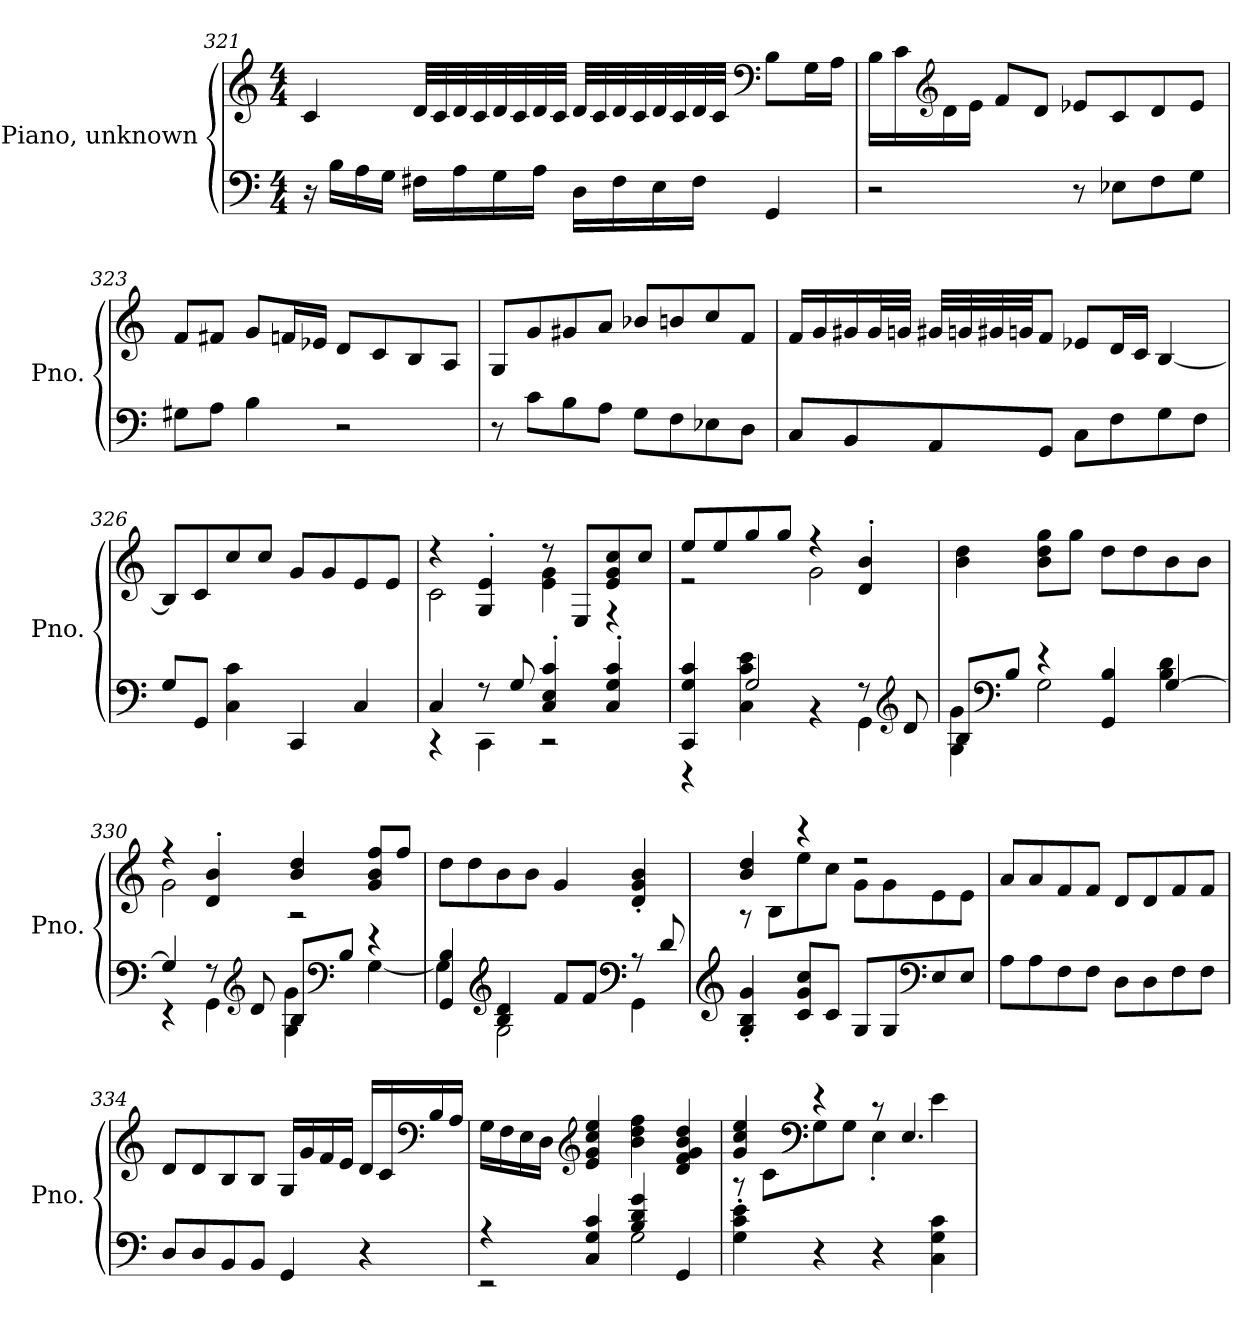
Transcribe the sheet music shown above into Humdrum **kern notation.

**kern	**kern
*part1	*part1
*staff2	*staff1
*I"Piano, unknown	*
*I'Pno.	*
*clefF4	*clefG2
*k[]	*k[]
*M4/4	*M4/4
=321	=321
16r	4c/
16B\LL	.
16A\	.
16G\JJ	.
16F#X\LL	32d/LLL
.	32c/
16A\	32d/
.	32c/
16G\	32d/
.	32c/
16A\JJ	32d/
.	32c/JJJ
16D\LL	32d/LLL
.	32c/
16F#\	32d/
.	32c/
16E\	32d/
.	32c/
16F#\JJ	32d/
.	32c/JJJ
*	*clefF4
4GG/	8B\L
.	16G\L
.	16A\JJ
!!LO:LB:g=z
=322	=322
2r	16B\LL
.	16c\
*	*clefG2
.	16d\
.	16e\JJ
.	8f/L
.	8d/J
8r	8e-X/L
8E-X\L	8c/
8F\	8d/
8G\J	8e-/J
=323	=323
8G#X\L	8f/L
8A\J	8f#X/J
4B\	8g/L
.	16fn/L
.	16e-X/JJ
2r	8d/L
.	8c/
.	8B/
.	8A/J
=324	=324
8r	8G/L
8c\L	8g/
8B\	8g#X/
8A\J	8a/J
8G\L	8b-X/L
8F\	8bn/
8E-X\	8cc/
8D\J	8f/J
!!LO:PB:g=z
=325	=325
8C/L	16f/LL
.	16g/
8BB/	16g#X/
.	32g#/L
.	32gn/JJJ
8AA/	32g#X/LLL
.	32gn/
.	32g#X/
.	32gn/JJ
8GG/J	8f/J
8C\L	8e-X/L
8F\	16d/L
.	16c/JJ
8G\	[4B/
8F\J	.
=326	=326
8G/L	8B/L]
8GG/J	8c/
4C\ 4c\	8cc/
.	8cc/J
4CC/	8g/L
.	8g/
4C/	8e/
.	8e/J
=327	=327
*^	*^
4C/	4r	4r	2c\
8r	4CC\	4G/' 4e/'	.
8G/	.	.	.
4C/' 4E/' 4c/'	2r	8r	4e\ 4g\
.	.	8E/L	.
4C/' 4G/' 4c/'	.	8e/ 8g/ 8cc/	4r
.	.	8cc/J	.
!!LO:LB:g=z	!!
=328	=328	=328	=328
4CC/ 4G/ 4c/	4r	8ee/L	2r
.	.	8ee/	.
2G/	4C\ 4c\ 4e\	8gg/	.
.	.	8gg/J	.
.	4r	4r	2g\
8r	4GG\	4d/' 4b/'	.
*clefG2	*	*	*
8d/	.	.	.
*	*	*v	*v
=329	=329	=329
8B/L	4G\ 4g\	4b\ 4dd\
*clefF4	*	*
8B/J	.	.
4r	2G\	8b\ 8dd\ 8gg\L
.	.	8gg\J
4GG/ 4B/	.	8dd\L
.	.	8dd\
[4G/	4B\ 4d\	8b\
.	.	8b\J
=330	=330	=330
*	*	*^
4G/]	4r	4r	2g\
8r	4GG\	4d/' 4b/'	.
*clefG2	*	*	*
8d/	.	.	.
8B/L	4G\ 4g\	4b/ 4dd/	2r
*clefF4	*	*	*
8B/J	.	.	.
4r	[4G\	8g/ 8b/ 8ff/L	.
.	.	8ff/J	.
*	*	*v	*v
=331	=331	=331
4GG/ 4B/	4G\]	8dd\L
.	.	8dd\
*clefG2	*	*
4B/ 4d/	2G\	8b\
.	.	8b\J
8f/L	.	4g/
8f/J	.	.
*clefF4	*	*
8r	4GG\	4d/' 4g/' 4b/'
8d/	.	.
*v	*v	*
!!LO:LB:g=z
=332	=332
*clefG2	*
*	*^
4G/' 4B/' 4g/'	4b/ 4dd/	8r
.	.	8B\L
8c/ 8g/ 8cc/L	4r	8ee\
8c/J	.	8cc\J
8G/L	2r	8g\L
8G/	.	8g\
*clefF4	*	*
8E/	.	8e\
8E/J	.	8e\J
*	*v	*v
=333	=333
8A\L	8a/L
8A\	8a/
8F\	8f/
8F\J	8f/J
8D\L	8d/L
8D\	8d/
8F\	8f/
8F\J	8f/J
=334	=334
8D/L	8d/L
8D/	8d/
8BB/	8B/
8BB/J	8B/J
4GG/	16G/LL
.	16g/
.	16f/
.	16e/JJ
4r	16d/LL
.	16c/
*	*clefF4
.	16B/
.	16A/JJ
=335	=335
*^	*
4r	2r	16G\LL
.	.	16F\
.	.	16E\
.	.	16D\JJ
*	*	*clefG2
4C/ 4G/ 4c/	.	4e/ 4g/ 4cc/ 4ee/
4B/ 4d/ 4g/	2G\	4b\ 4dd\ 4ff\
4GG/	.	4d/ 4f/ 4g/ 4b/ 4dd/
*v	*v	*
!!LO:LB:g=z
=336	=336
*	*^
4G\' 4c\' 4e\'	4g/ 4cc/ 4ee/	8r
.	.	8c\L
*	*clefF4	*
4r	4r	8G\
.	.	8G\J
4r	8r	4E'\
.	4.E/	.
4C\ 4G\ 4c\	.	4e\
*	*v	*v
=	=
*-	*-
